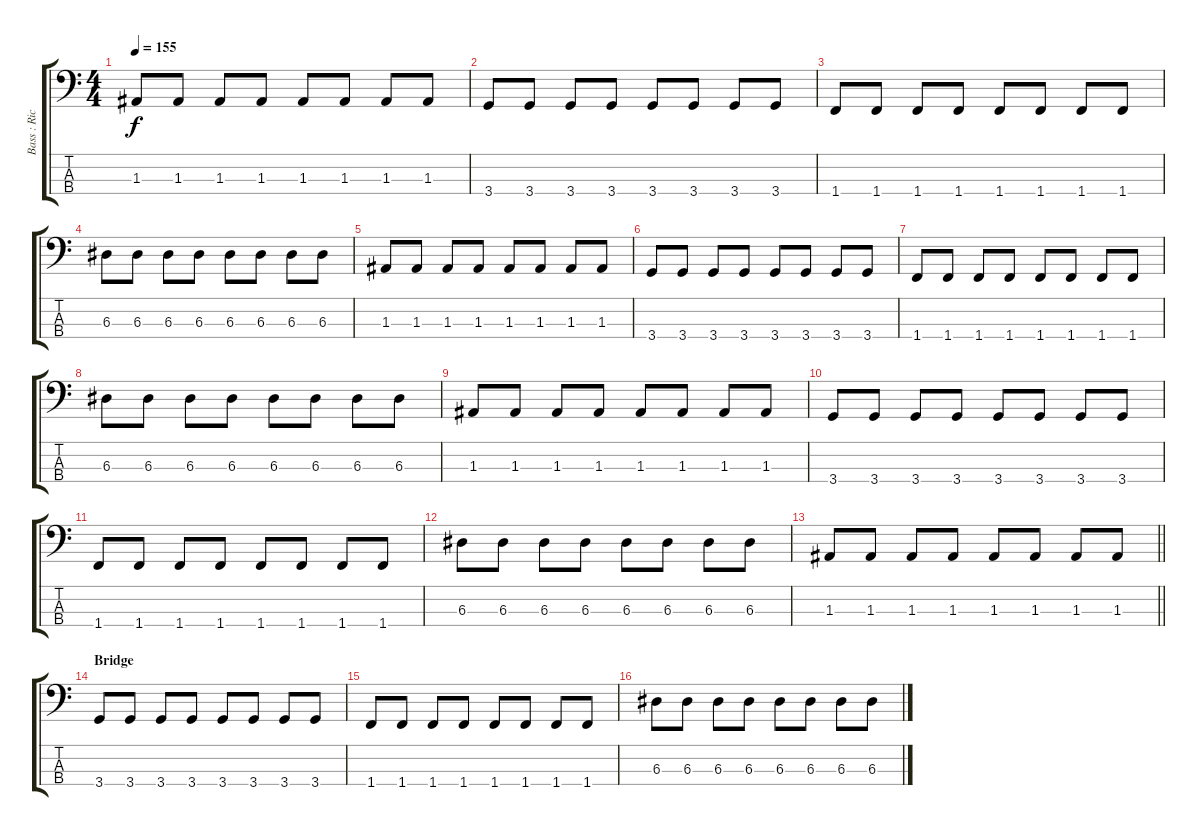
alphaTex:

\track ("Bass : Rick Burch" "Bass : Ric") {instrument electricbassfinger}
\staff {score tabs}
\tuning (G2 D2 A1 E1) {hide}
\ts (4 4)
\tempo 155
\clef f4
\ks c
1.3.8{dy f} 1.3.8 1.3.8 1.3.8 1.3.8 1.3.8 1.3.8 1.3.8 |
3.4.8 3.4.8 3.4.8 3.4.8 3.4.8 3.4.8 3.4.8 3.4.8 |
1.4.8 1.4.8 1.4.8 1.4.8 1.4.8 1.4.8 1.4.8 1.4.8 |
6.3.8 6.3.8 6.3.8 6.3.8 6.3.8 6.3.8 6.3.8 6.3.8 |
1.3.8 1.3.8 1.3.8 1.3.8 1.3.8 1.3.8 1.3.8 1.3.8 |
3.4.8 3.4.8 3.4.8 3.4.8 3.4.8 3.4.8 3.4.8 3.4.8 |
1.4.8 1.4.8 1.4.8 1.4.8 1.4.8 1.4.8 1.4.8 1.4.8 |
6.3.8 6.3.8 6.3.8 6.3.8 6.3.8 6.3.8 6.3.8 6.3.8 |
1.3.8 1.3.8 1.3.8 1.3.8 1.3.8 1.3.8 1.3.8 1.3.8 |
3.4.8 3.4.8 3.4.8 3.4.8 3.4.8 3.4.8 3.4.8 3.4.8 |
1.4.8 1.4.8 1.4.8 1.4.8 1.4.8 1.4.8 1.4.8 1.4.8 |
6.3.8 6.3.8 6.3.8 6.3.8 6.3.8 6.3.8 6.3.8 6.3.8 |
\barLineRight lightlight
1.3.8 1.3.8 1.3.8 1.3.8 1.3.8 1.3.8 1.3.8 1.3.8 |
\section ("" "Bridge")
3.4.8 3.4.8 3.4.8 3.4.8 3.4.8 3.4.8 3.4.8 3.4.8 |
1.4.8 1.4.8 1.4.8 1.4.8 1.4.8 1.4.8 1.4.8 1.4.8 |
6.3.8 6.3.8 6.3.8 6.3.8 6.3.8 6.3.8 6.3.8 6.3.8
